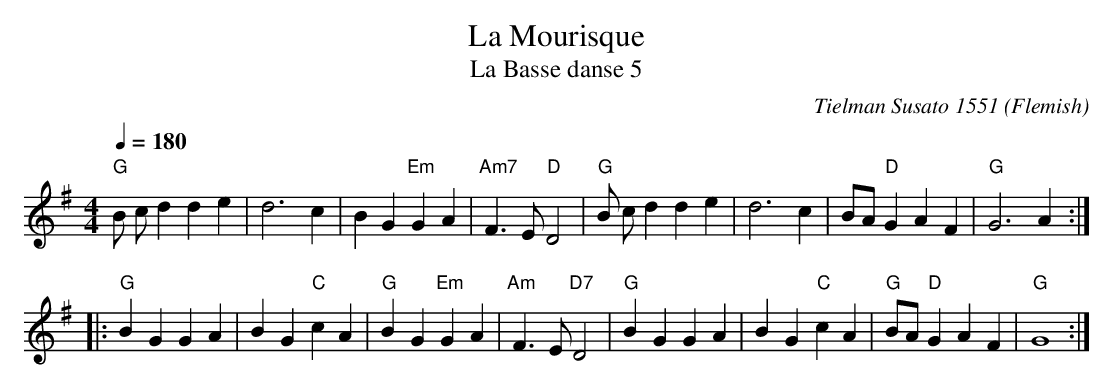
X:1
T:Mourisque, La
T:Basse danse 5, La
C:Tielman Susato 1551
O:Flemish
M:4/4
L:1/4
Q:1/4=180
K:G
"G"B/ c/ d d e|d3 c|B G "Em"G A|"Am7"F>E "D"D2|"G"B/ c/ d d e|d3 c|B/A/ "D"G A F|"G"G3 A:|
|:"G"B G G A|B G "C"c A|"G"B G "Em"G A|"Am"F>E "D7"D2|"G"B G G A|B G "C"c A|"G"B/A/ "D"G A F|"G"G4:|
